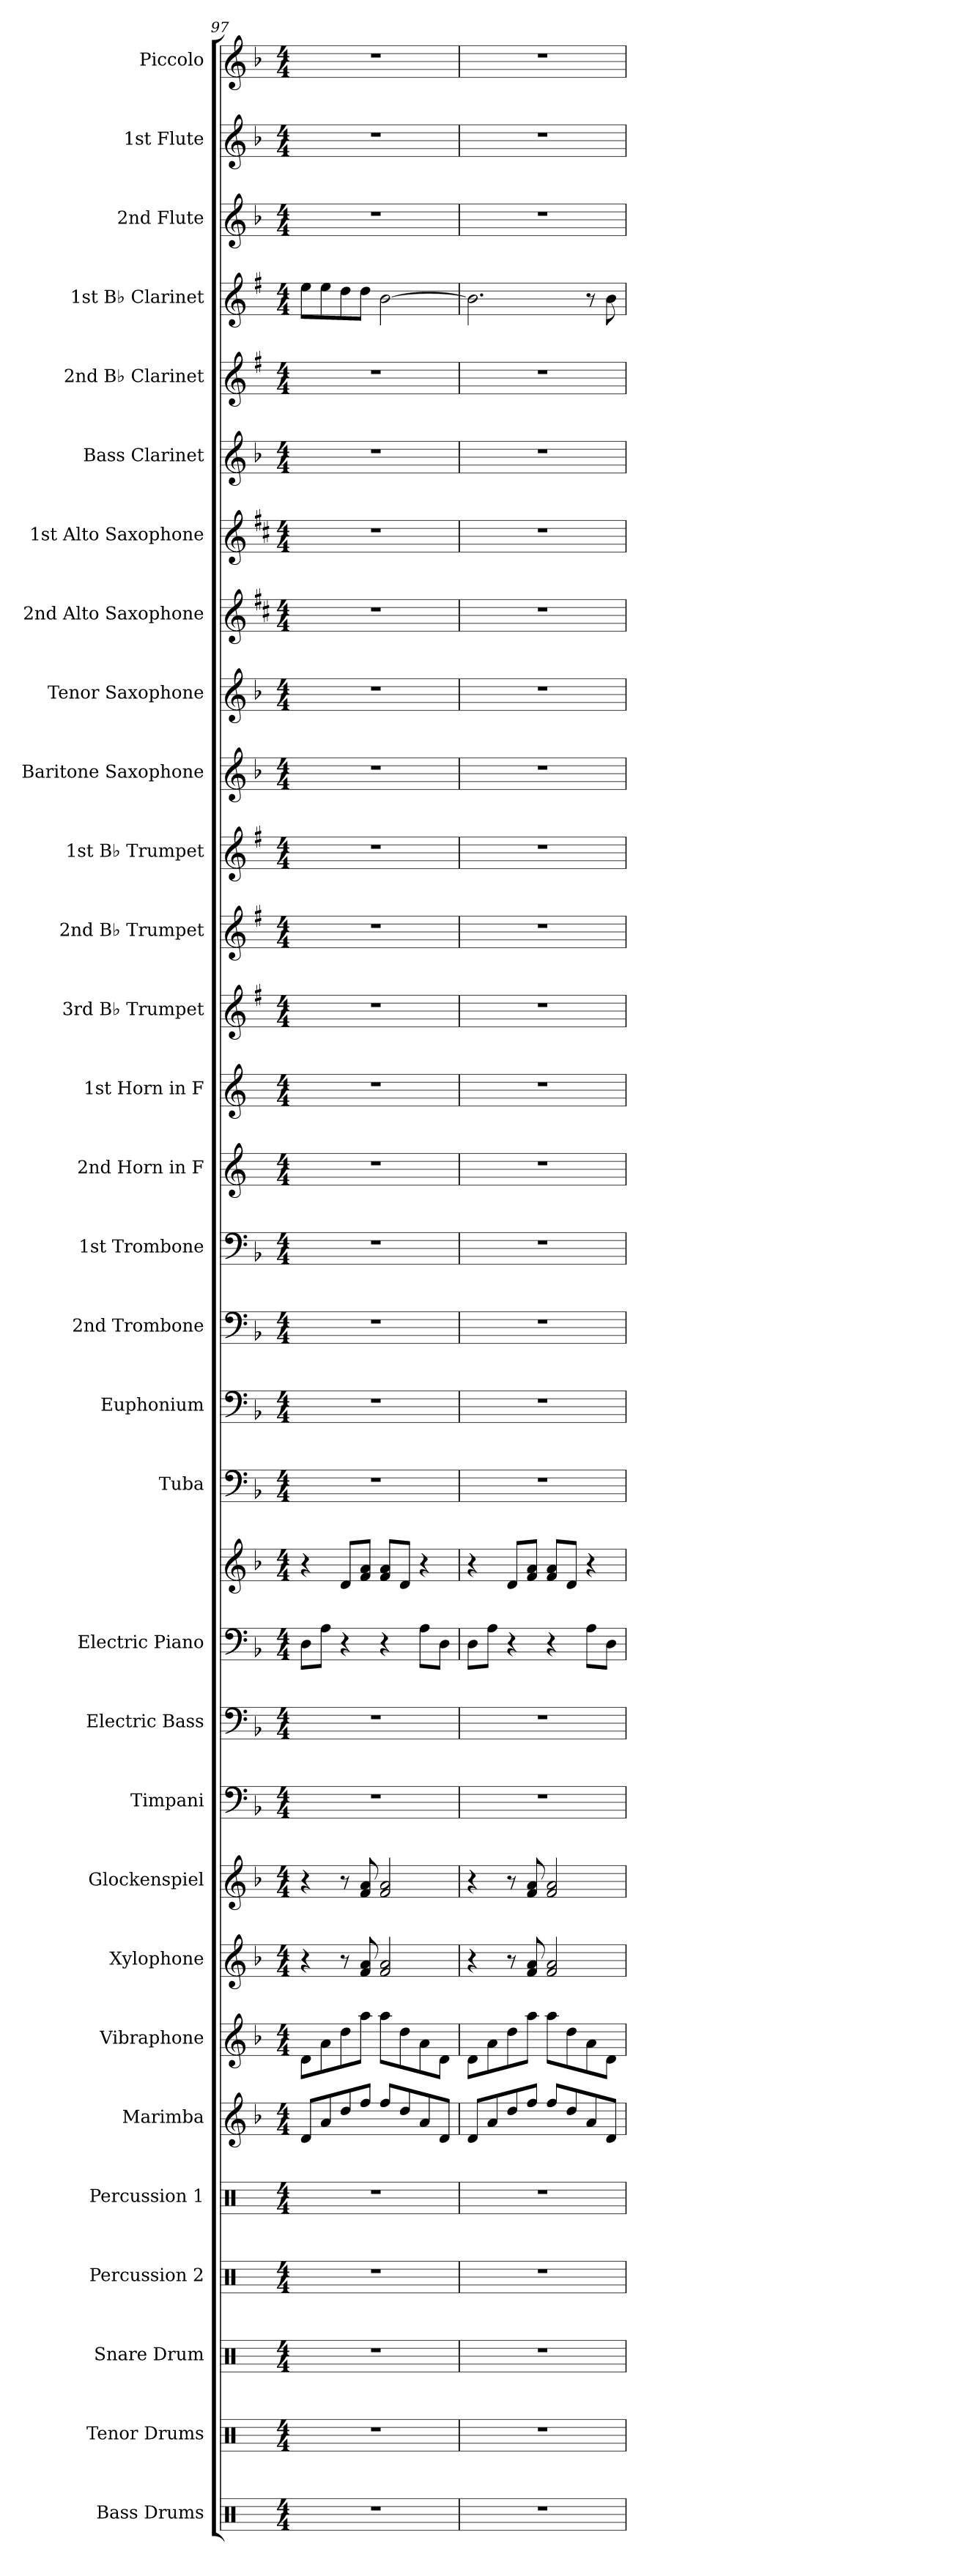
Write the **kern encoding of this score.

**kern	**kern	**kern	**kern	**kern	**kern	**kern	**kern	**kern	**kern	**kern	**kern	**kern	**kern	**kern	**kern	**kern	**kern	**kern	**kern	**kern	**kern	**kern	**kern	**kern	**kern	**kern	**kern	**kern	**kern	**kern	**kern
*part31	*part30	*part29	*part28	*part27	*part26	*part25	*part24	*part23	*part22	*part21	*part20	*part20	*part19	*part18	*part17	*part16	*part15	*part14	*part13	*part12	*part11	*part10	*part9	*part8	*part7	*part6	*part5	*part4	*part3	*part2	*part1
*staff32	*staff31	*staff30	*staff29	*staff28	*staff27	*staff26	*staff25	*staff24	*staff23	*staff22	*staff21	*staff20	*staff19	*staff18	*staff17	*staff16	*staff15	*staff14	*staff13	*staff12	*staff11	*staff10	*staff9	*staff8	*staff7	*staff6	*staff5	*staff4	*staff3	*staff2	*staff1
*I"Bass Drums	*I"Tenor Drums	*I"Snare Drum	*I"Percussion 2	*I"Percussion 1	*I"Marimba	*I"Vibraphone	*I"Xylophone	*I"Glockenspiel	*I"Timpani	*I"Electric Bass	*I"Electric Piano	*	*I"Tuba	*I"Euphonium	*I"2nd Trombone	*I"1st Trombone	*I"2nd Horn in F	*I"1st Horn in F	*I"3rd B♭ Trumpet	*I"2nd B♭ Trumpet	*I"1st B♭ Trumpet	*I"Baritone Saxophone	*I"Tenor Saxophone	*I"2nd Alto Saxophone	*I"1st Alto Saxophone	*I"Bass Clarinet	*I"2nd B♭ Clarinet	*I"1st B♭ Clarinet	*I"2nd Flute	*I"1st Flute	*I"Piccolo
*I'B.D.	*I'T.D.	*I'S.D.	*I'Perc.	*I'Perc.	*I'Mrm.	*I'Vib.	*I'Xyl.	*I'Glock.	*I'Timp.	*I'El. B.	*I'El. Pno.	*	*I'Tba.	*I'Euph.	*I'Tbn.	*I'Tbn.	*	*	*I'B♭ Tpt.	*I'B♭ Tpt.	*I'B♭ Tpt.	*I'Bar. Sax.	*I'T. Sax.	*I'A. Sax.	*I'A. Sax.	*I'B. Cl.	*I'B♭ Cl.	*I'B♭ Cl.	*I'Fl.	*I'Fl.	*I'Picc.
*clefX	*clefX	*clefX	*clefX	*clefX	*clefG2	*clefG2	*clefG2	*clefG2	*clefF4	*clefF4	*clefF4	*clefG2	*clefF4	*clefF4	*clefF4	*clefF4	*clefG2	*clefG2	*clefG2	*clefG2	*clefG2	*clefG2	*clefG2	*clefG2	*clefG2	*clefG2	*clefG2	*clefG2	*clefG2	*clefG2	*clefG2
*	*	*	*	*	*	*	*ITrd-7c-12	*ITrd-14c-24	*	*ITrd7c12	*	*	*	*	*	*	*ITrd4c7	*ITrd4c7	*ITrd1c2	*ITrd1c2	*ITrd1c2	*ITrd12c21	*ITrd8c14	*ITrd5c9	*ITrd5c9	*ITrd8c14	*ITrd1c2	*ITrd1c2	*	*	*ITrd-7c-12
*k[]	*k[]	*k[]	*k[]	*k[]	*k[b-]	*k[b-]	*k[b-]	*k[b-]	*k[b-]	*k[b-]	*k[b-]	*k[b-]	*k[b-]	*k[b-]	*k[b-]	*k[b-]	*k[b-]	*k[b-]	*k[b-]	*k[b-]	*k[b-]	*k[b-]	*k[b-]	*k[b-]	*k[b-]	*k[b-]	*k[b-]	*k[b-]	*k[b-]	*k[b-]	*k[b-]
*M4/4	*M4/4	*M4/4	*M4/4	*M4/4	*M4/4	*M4/4	*M4/4	*M4/4	*M4/4	*M4/4	*M4/4	*M4/4	*M4/4	*M4/4	*M4/4	*M4/4	*M4/4	*M4/4	*M4/4	*M4/4	*M4/4	*M4/4	*M4/4	*M4/4	*M4/4	*M4/4	*M4/4	*M4/4	*M4/4	*M4/4	*M4/4
=97	=97	=97	=97	=97	=97	=97	=97	=97	=97	=97	=97	=97	=97	=97	=97	=97	=97	=97	=97	=97	=97	=97	=97	=97	=97	=97	=97	=97	=97	=97	=97
1r	1r	1r	1r	1r	8d/L	8d\L	4r	4r	1r	1r	8D\L	4r	1r	1r	1r	1r	1r	1r	1r	1r	1r	1r	1r	1r	1r	1r	1r	8dd\L	1r	1r	1r
.	.	.	.	.	8a/	8a\	.	.	.	.	8A\J	.	.	.	.	.	.	.	.	.	.	.	.	.	.	.	.	8dd\	.	.	.
.	.	.	.	.	8dd/	8dd\	8r	8r	.	.	4r	8d/L	.	.	.	.	.	.	.	.	.	.	.	.	.	.	.	8cc\	.	.	.
.	.	.	.	.	8ff/J	8aa\J	8ff/ 8aa/	8fff/ 8aaa/	.	.	.	8f/ 8a/J	.	.	.	.	.	.	.	.	.	.	.	.	.	.	.	8cc\J	.	.	.
.	.	.	.	.	8ff/L	8aa\L	2ff/ 2aa/	2fff/ 2aaa/	.	.	4r	8f/ 8a/L	.	.	.	.	.	.	.	.	.	.	.	.	.	.	.	[2a\	.	.	.
.	.	.	.	.	8dd/	8dd\	.	.	.	.	.	8d/J	.	.	.	.	.	.	.	.	.	.	.	.	.	.	.	.	.	.	.
.	.	.	.	.	8a/	8a\	.	.	.	.	8A\L	4r	.	.	.	.	.	.	.	.	.	.	.	.	.	.	.	.	.	.	.
.	.	.	.	.	8d/J	8d\J	.	.	.	.	8D\J	.	.	.	.	.	.	.	.	.	.	.	.	.	.	.	.	.	.	.	.
=98	=98	=98	=98	=98	=98	=98	=98	=98	=98	=98	=98	=98	=98	=98	=98	=98	=98	=98	=98	=98	=98	=98	=98	=98	=98	=98	=98	=98	=98	=98	=98
1r	1r	1r	1r	1r	8d/L	8d\L	4r	4r	1r	1r	8D\L	4r	1r	1r	1r	1r	1r	1r	1r	1r	1r	1r	1r	1r	1r	1r	1r	2.a\]	1r	1r	1r
.	.	.	.	.	8a/	8a\	.	.	.	.	8A\J	.	.	.	.	.	.	.	.	.	.	.	.	.	.	.	.	.	.	.	.
.	.	.	.	.	8dd/	8dd\	8r	8r	.	.	4r	8d/L	.	.	.	.	.	.	.	.	.	.	.	.	.	.	.	.	.	.	.
.	.	.	.	.	8ff/J	8aa\J	8ff/ 8aa/	8fff/ 8aaa/	.	.	.	8f/ 8a/J	.	.	.	.	.	.	.	.	.	.	.	.	.	.	.	.	.	.	.
.	.	.	.	.	8ff/L	8aa\L	2ff/ 2aa/	2fff/ 2aaa/	.	.	4r	8f/ 8a/L	.	.	.	.	.	.	.	.	.	.	.	.	.	.	.	.	.	.	.
.	.	.	.	.	8dd/	8dd\	.	.	.	.	.	8d/J	.	.	.	.	.	.	.	.	.	.	.	.	.	.	.	.	.	.	.
.	.	.	.	.	8a/	8a\	.	.	.	.	8A\L	4r	.	.	.	.	.	.	.	.	.	.	.	.	.	.	.	8r	.	.	.
.	.	.	.	.	8d/J	8d\J	.	.	.	.	8D\J	.	.	.	.	.	.	.	.	.	.	.	.	.	.	.	.	8a\	.	.	.
=	=	=	=	=	=	=	=	=	=	=	=	=	=	=	=	=	=	=	=	=	=	=	=	=	=	=	=	=	=	=	=
*-	*-	*-	*-	*-	*-	*-	*-	*-	*-	*-	*-	*-	*-	*-	*-	*-	*-	*-	*-	*-	*-	*-	*-	*-	*-	*-	*-	*-	*-	*-	*-
